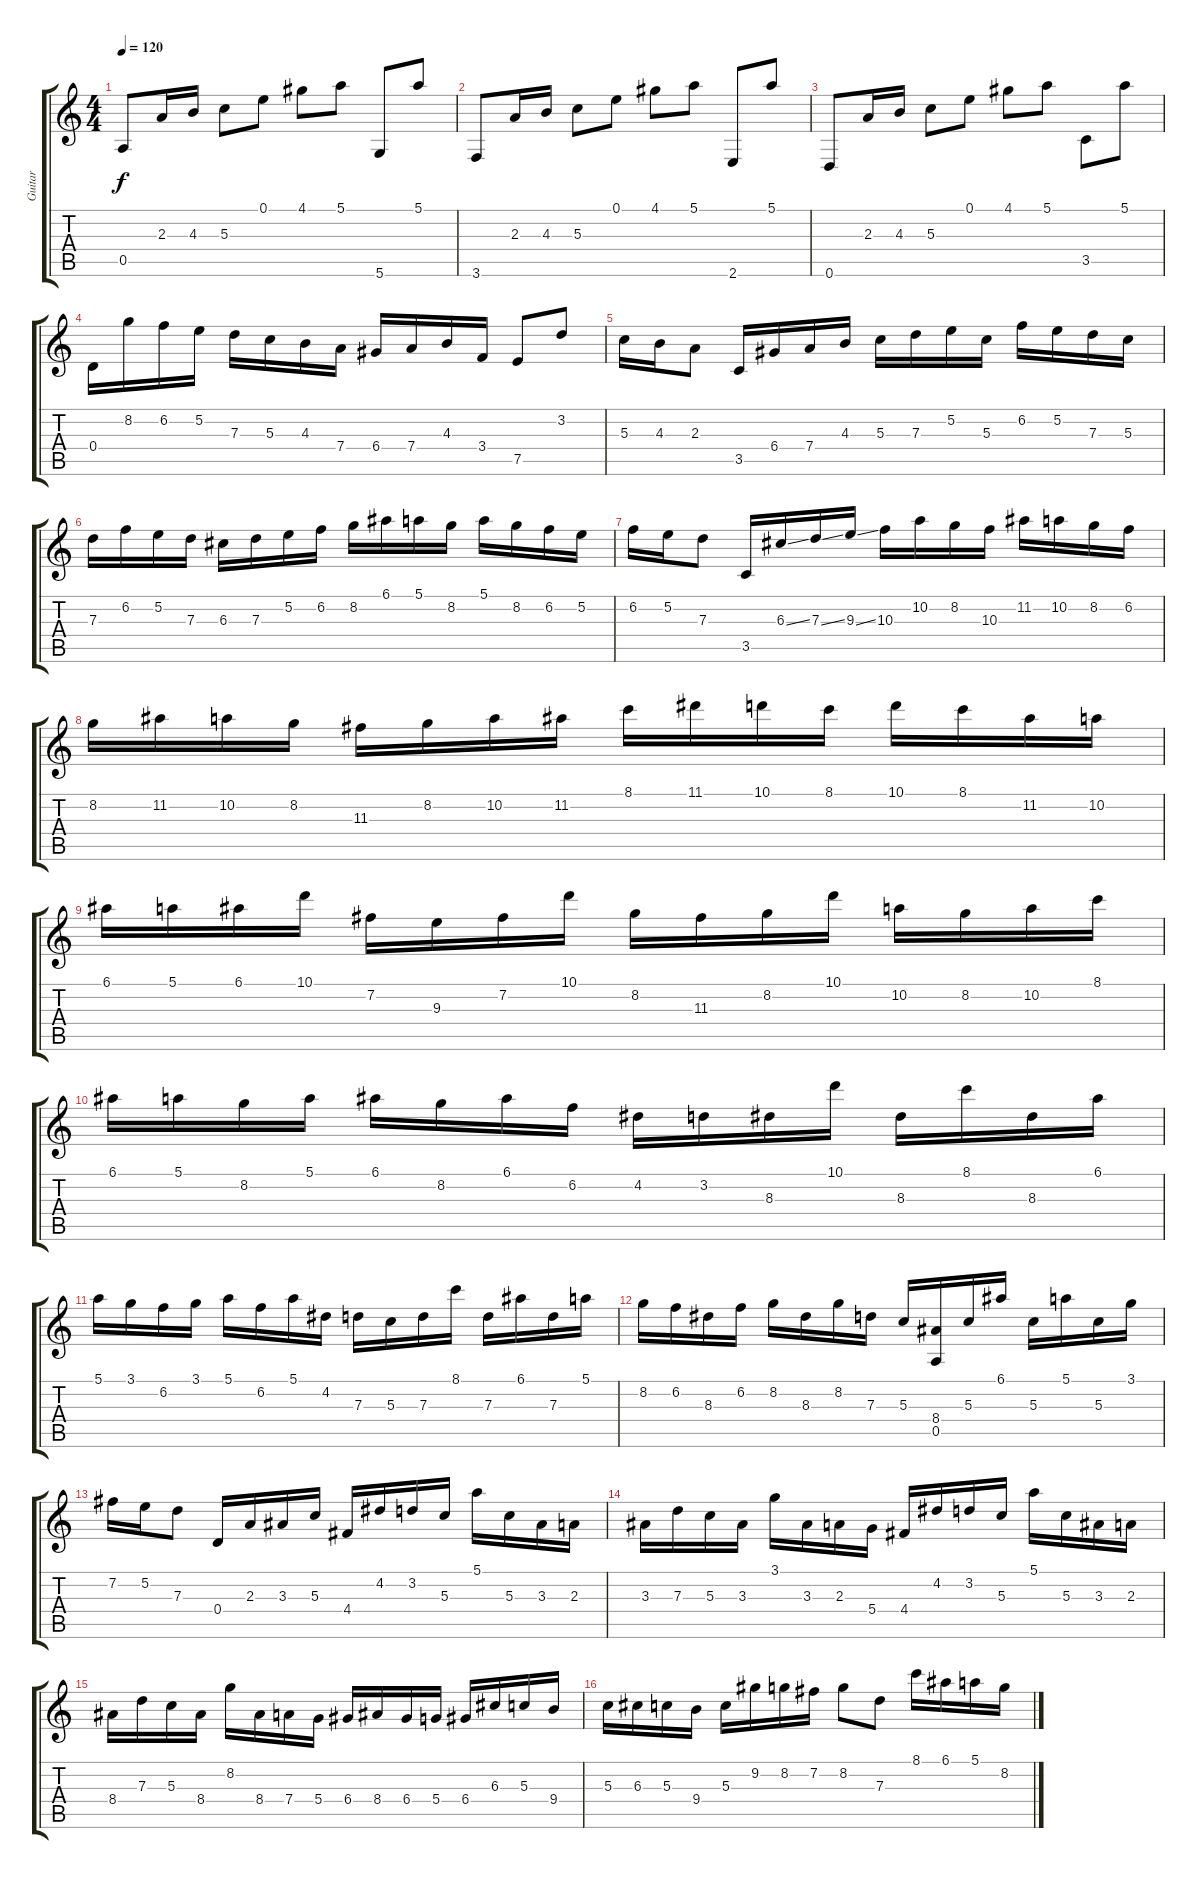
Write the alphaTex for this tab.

\track ("Guitar" "Guitar") {instrument overdrivenguitar}
\staff {score tabs}
\tuning (E4 B3 G3 D3 A2 D2) {hide}
\ts (4 4)
\tempo 120
\clef g2
\ks c
0.5.8{dy f} 2.3.16 4.3.16 5.3.8 0.1.8 4.1.8 5.1.8 5.6.8 5.1.8 |
3.6.8 2.3.16 4.3.16 5.3.8 0.1.8 4.1.8 5.1.8 2.6.8 5.1.8 |
0.6.8 2.3.16 4.3.16 5.3.8 0.1.8 4.1.8 5.1.8 3.5.8 5.1.8 |
0.4.16 8.2.16 6.2.16 5.2.16 7.3.16 5.3.16 4.3.16 7.4.16 6.4.16 7.4.16 4.3.16 3.4.16 7.5.8 3.2.8 |
5.3.16 4.3.16 2.3.8 3.5.16 6.4.16 7.4.16 4.3.16 5.3.16 7.3.16 5.2.16 5.3.16 6.2.16 5.2.16 7.3.16 5.3.16 |
7.3.16 6.2.16 5.2.16 7.3.16 6.3.16 7.3.16 5.2.16 6.2.16 8.2.16 6.1.16 5.1.16 8.2.16 5.1.16 8.2.16 6.2.16 5.2.16 |
6.2.16 5.2.16 7.3.8 3.5.16 6.3{ss}.16 7.3{ss}.16 9.3{ss}.16 10.3.16 10.2.16 8.2.16 10.3.16 11.2.16 10.2.16 8.2.16 6.2.16 |
8.2.16 11.2.16 10.2.16 8.2.16 11.3.16 8.2.16 10.2.16 11.2.16 8.1.16 11.1.16 10.1.16 8.1.16 10.1.16 8.1.16 11.2.16 10.2.16 |
6.1.16 5.1.16 6.1.16 10.1.16 7.2.16 9.3.16 7.2.16 10.1.16 8.2.16 11.3.16 8.2.16 10.1.16 10.2.16 8.2.16 10.2.16 8.1.16 |
6.1.16 5.1.16 8.2.16 5.1.16 6.1.16 8.2.16 6.1.16 6.2.16 4.2.16 3.2.16 8.3.16 10.1.16 8.3.16 8.1.16 8.3.16 6.1.16 |
5.1.16 3.1.16 6.2.16 3.1.16 5.1.16 6.2.16 5.1.16 4.2.16 7.3.16 5.3.16 7.3.16 8.1.16 7.3.16 6.1.16 7.3.16 5.1.16 |
8.2.16 6.2.16 8.3.16 6.2.16 8.2.16 8.3.16 8.2.16 7.3.16 5.3.16 (8.4 0.5).16 5.3.16 6.1.16 5.3.16 5.1.16 5.3.16 3.1.16 |
7.2.16 5.2.16 7.3.8 0.4.16 2.3.16 3.3.16 5.3.16 4.4.16 4.2.16 3.2.16 5.3.16 5.1.16 5.3.16 3.3.16 2.3.16 |
3.3.16 7.3.16 5.3.16 3.3.16 3.1.16 3.3.16 2.3.16 5.4.16 4.4.16 4.2.16 3.2.16 5.3.16 5.1.16 5.3.16 3.3.16 2.3.16 |
8.4.16 7.3.16 5.3.16 8.4.16 8.2.16 8.4.16 7.4.16 5.4.16 6.4.16 8.4.16 6.4.16 5.4.16 6.4.16 6.3.16 5.3.16 9.4.16 |
5.3.16 6.3.16 5.3.16 9.4.16 5.3.16 9.2.16 8.2.16 7.2.16 8.2.8 7.3.8 8.1.16 6.1.16 5.1.16 8.2.16
